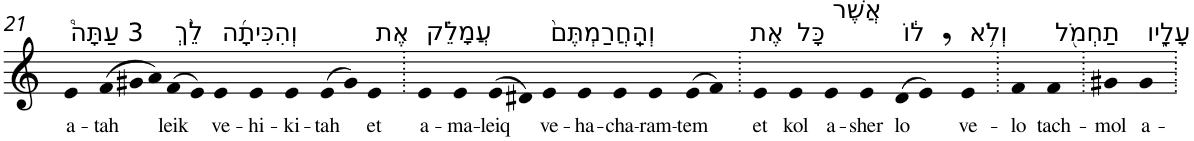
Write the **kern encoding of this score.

**kern	**text
*part1	*part1
*staff1	*staff1
*I"Piano	*
*I'Pno	*
!!LO:PB:g=z
*clefG2	*
*k[]	*
=21	=21
!LO:TX:a:t=3 עַתָּה֩	!
!	!LO:LY:b
4e	a-
*Xtuplet	*
!	!LO:LY:b
(>12f	-tah
12g#X	.
12a)	.
!LO:TX:a:t=לֵ֨ךְ	!
!	!LO:LY:b
(>8f	leik
8e)	.
!LO:TX:a:t=וְהִכִּיתָ֜ה	!
!	!LO:LY:b
4e	ve-
!	!LO:LY:b
4e	-hi-
!	!LO:LY:b
4e	-ki-
!	!LO:LY:b
(>8e	-tah
8g#)	.
!LO:TX:a:t=אֶת	!
!	!LO:LY:b
4e	et
=22.	=22.
!LO:TX:a:t=עֲמָלֵ֗ק	!
!	!LO:LY:b
4e	a-
!	!LO:LY:b
4e	-ma-
!	!LO:LY:b
(>8e	-leiq
8d#X)	.
!LO:TX:a:t=וְהַֽחֲרַמְתֶּם֙	!
!	!LO:LY:b
4e	ve-
!	!LO:LY:b
4e	-ha-
!	!LO:LY:b
4e	-cha-
!	!LO:LY:b
4e	-ram-
!	!LO:LY:b
(>8e	-tem
8f)	.
=23.	=23.
!LO:TX:a:t=אֶת	!
!	!LO:LY:b
4e	et
!LO:TX:a:t=כָּל	!
!	!LO:LY:b
4e	kol
!LO:TX:a:t=אֲשֶׁר	!
!	!LO:LY:b
4e	a-
!	!LO:LY:b
4e	-sher
!LO:TX:a:t=ל֔וֹ	!
!	!LO:LY:b
(>8d	lo
8e,)	.
!LO:TX:a:t=וְלֹ֥א	!
!	!LO:LY:b
4e	ve-
=24.	=24.
!	!LO:LY:b
4f	-lo
!LO:TX:a:t=תַחְמֹ֖ל	!
!	!LO:LY:b
4f	tach-
=25.	=25.
!	!LO:LY:b
4g#X	-mol
!LO:TX:a:t=עָלָ֑יו	!
!	!LO:LY:b
4g#	a-
=.	=.
*-	*-
